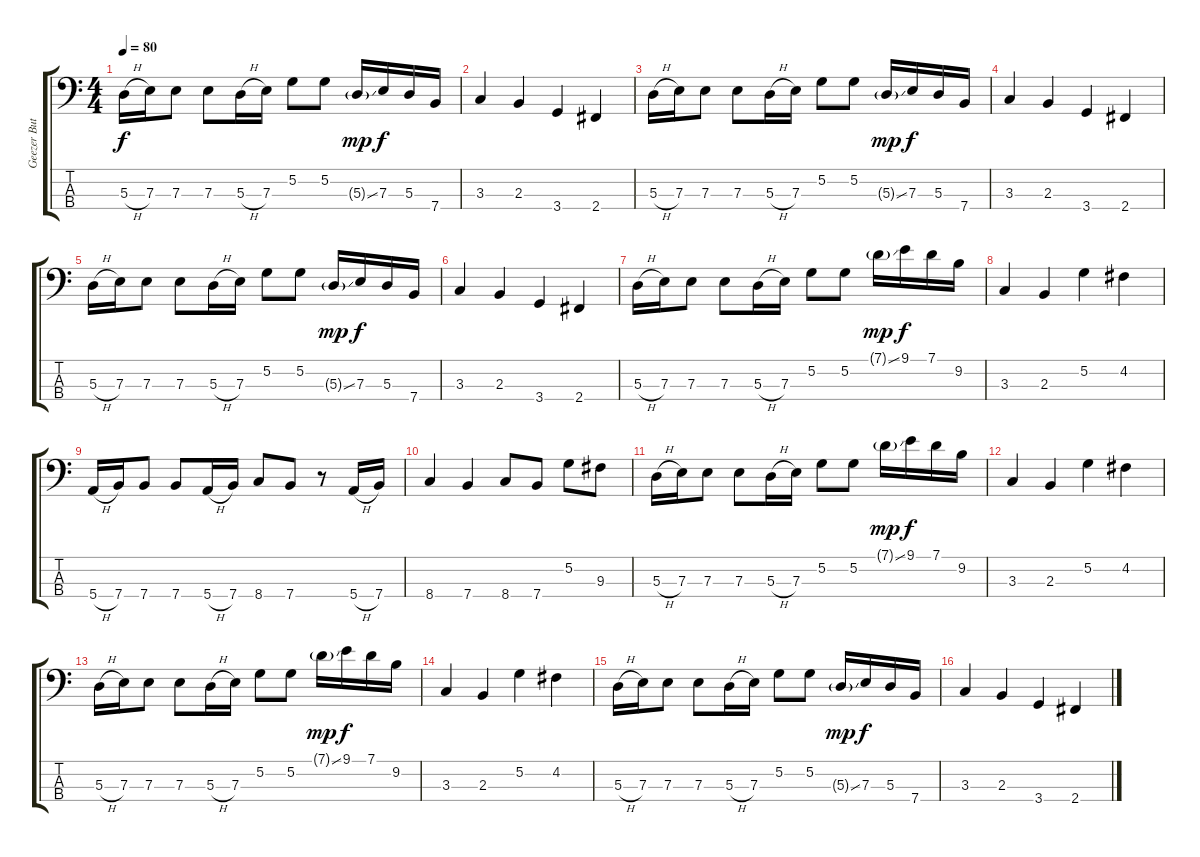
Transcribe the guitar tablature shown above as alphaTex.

\track ("Geezer Butler (bass)" "Geezer But") {instrument electricbassfinger}
\staff {score tabs}
\tuning (G2 D2 A1 E1) {hide}
\ts (4 4)
\tempo 80
\clef f4
\ks c
5.3{h}.16{dy f} 7.3.16 7.3.8 7.3.8 5.3{h}.16 7.3.16 5.2.8 5.2.8 5.3{ss g}.16{dy mp} 7.3.16{dy f} 5.3.16 7.4.16 |
3.3.4 2.3.4 3.4.4 2.4.4 |
5.3{h}.16 7.3.16 7.3.8 7.3.8 5.3{h}.16 7.3.16 5.2.8 5.2.8 5.3{ss g}.16{dy mp} 7.3.16{dy f} 5.3.16 7.4.16 |
3.3.4 2.3.4 3.4.4 2.4.4 |
5.3{h}.16 7.3.16 7.3.8 7.3.8 5.3{h}.16 7.3.16 5.2.8 5.2.8 5.3{ss g}.16{dy mp} 7.3.16{dy f} 5.3.16 7.4.16 |
3.3.4 2.3.4 3.4.4 2.4.4 |
5.3{h}.16 7.3.16 7.3.8 7.3.8 5.3{h}.16 7.3.16 5.2.8 5.2.8 7.1{ss g}.16{dy mp} 9.1.16{dy f} 7.1.16 9.2.16 |
3.3.4 2.3.4 5.2.4 4.2.4 |
5.4{h}.16 7.4.16 7.4.8 7.4.8 5.4{h}.16 7.4.16 8.4.8 7.4.8 r.8 5.4{h}.16 7.4.16 |
8.4.4 7.4.4 8.4.8 7.4.8 5.2.8 9.3.8 |
5.3{h}.16 7.3.16 7.3.8 7.3.8 5.3{h}.16 7.3.16 5.2.8 5.2.8 7.1{ss g}.16{dy mp} 9.1.16{dy f} 7.1.16 9.2.16 |
3.3.4 2.3.4 5.2.4 4.2.4 |
5.3{h}.16 7.3.16 7.3.8 7.3.8 5.3{h}.16 7.3.16 5.2.8 5.2.8 7.1{ss g}.16{dy mp} 9.1.16{dy f} 7.1.16 9.2.16 |
3.3.4 2.3.4 5.2.4 4.2.4 |
5.3{h}.16 7.3.16 7.3.8 7.3.8 5.3{h}.16 7.3.16 5.2.8 5.2.8 5.3{ss g}.16{dy mp} 7.3.16{dy f} 5.3.16 7.4.16 |
3.3.4 2.3.4 3.4.4 2.4.4
